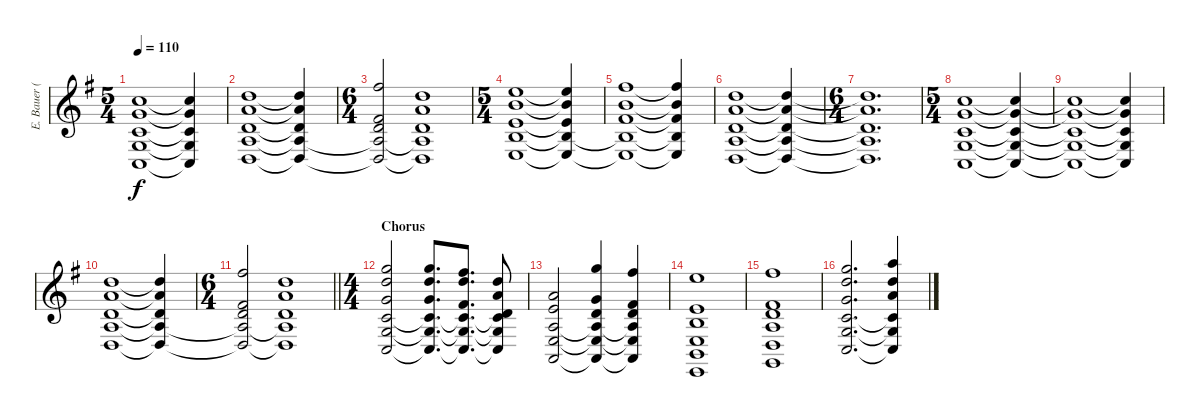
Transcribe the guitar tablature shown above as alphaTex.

\track ("E. Bauer (Keyboard)" "E. Bauer (") {instrument stringensemble1}
\staff {score}
\tuning (E4 B3 G3 D3 A2 E2) {hide}
\ts (5 4)
\tempo 110
\clef g2
\ks eminor
(8.1{t} 8.2{t} 5.3{t} 5.4{t} 3.5{t}).1{dy f} (8.1{t} 8.2{t} 5.3{t} 5.4{t} 3.5{t}).4 |
(10.1 10.2 7.3 7.4 5.5).1 (10.1{t} 10.2{t} 7.3{t} 7.4{t} 5.5{t}).4 |
\ts (6 4)
(14.1 7.2 7.3 7.4{t} 5.5{t}).2 (10.1 10.2 7.3 7.4{t} 5.5{t}).1 |
\ts (5 4)
(12.1 12.2 9.3 9.4 7.5).1 (12.1{t} 12.2{t} 9.3{t} 9.4{t} 7.5{t}).4 |
(14.1 12.2 11.3 9.4{t} 7.5{t}).1 (14.1{t} 12.2{t} 11.3{t} 9.4{t} 7.5{t}).4 |
(10.1 10.2 7.3 7.4 5.5).1 (10.1{t} 10.2{t} 7.3{t} 7.4{t} 5.5{t}).4 |
\ts (6 4)
(10.1{t} 10.2{t} 7.3{t} 7.4{t} 5.5{t}).1{d} |
\ts (5 4)
(8.1 8.2 5.3 5.4 3.5).1 (8.1{t} 8.2{t} 5.3{t} 5.4{t} 3.5{t}).4 |
(8.1{t} 8.2{t} 5.3{t} 5.4{t} 3.5{t}).1 (8.1{t} 8.2{t} 5.3{t} 5.4{t} 3.5{t}).4 |
(10.1 10.2 7.3 7.4 5.5).1 (10.1{t} 10.2{t} 7.3{t} 7.4{t} 5.5{t}).4 |
\ts (6 4)
\barLineRight lightlight
(14.1 7.2 7.3 7.4{t} 5.5{t}).2 (10.1 10.2 7.3 7.4{t} 5.5{t}).1 |
\ts (4 4)
\section ("" "Chorus")
(15.1 15.2 12.3 10.4 10.5 8.6).2 (15.1 15.2 12.3 10.4{t} 10.5{t} 8.6{t}).8{d} (14.1 15.2 11.3 10.4{t} 10.5{t} 8.6{t}).8{d} (10.1 10.2 7.3 10.4{t} 10.5{t} 8.6{t}).8 |
(10.2 9.3 7.4 7.5 5.6).2 (15.1 8.2 7.3 7.4{t} 7.5{t} 5.6{t}).4 (14.1 7.2 7.3 7.4{t} 7.5{t} 5.6{t}).4 |
(12.1 5.2 4.3 2.4 2.5 0.6).1 |
(14.1 7.2 7.3 7.4 5.5 3.6).1 |
(15.1 15.2 12.3 10.4 10.5 8.6).2{d} (17.1 15.2 14.3 10.4{t} 10.5{t} 8.6{t}).4
